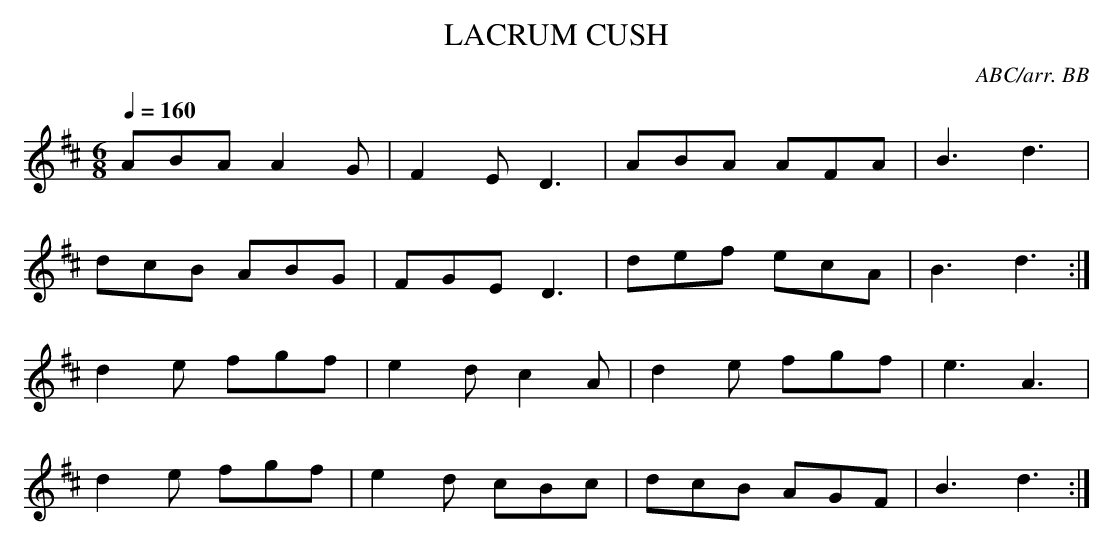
X:1
T:LACRUM CUSH
C:ABC/arr. BB
for a very long time! ? "Leac Orm Cois" - "Ice on My
Feet" = "Slippery Feet"? (Sorry - best I could do.)
Q:1/4=160
M:6/8
K:D
ABA A2G|F2E D3|ABA AFA|B3 d3|
dcB ABG|FGE D3|def ecA|B3 d3 :|
d2e fgf|e2d c2A|d2e fgf|e3 A3|
d2e fgf|e2d cBc|dcB AGF|B3 d3 :|
